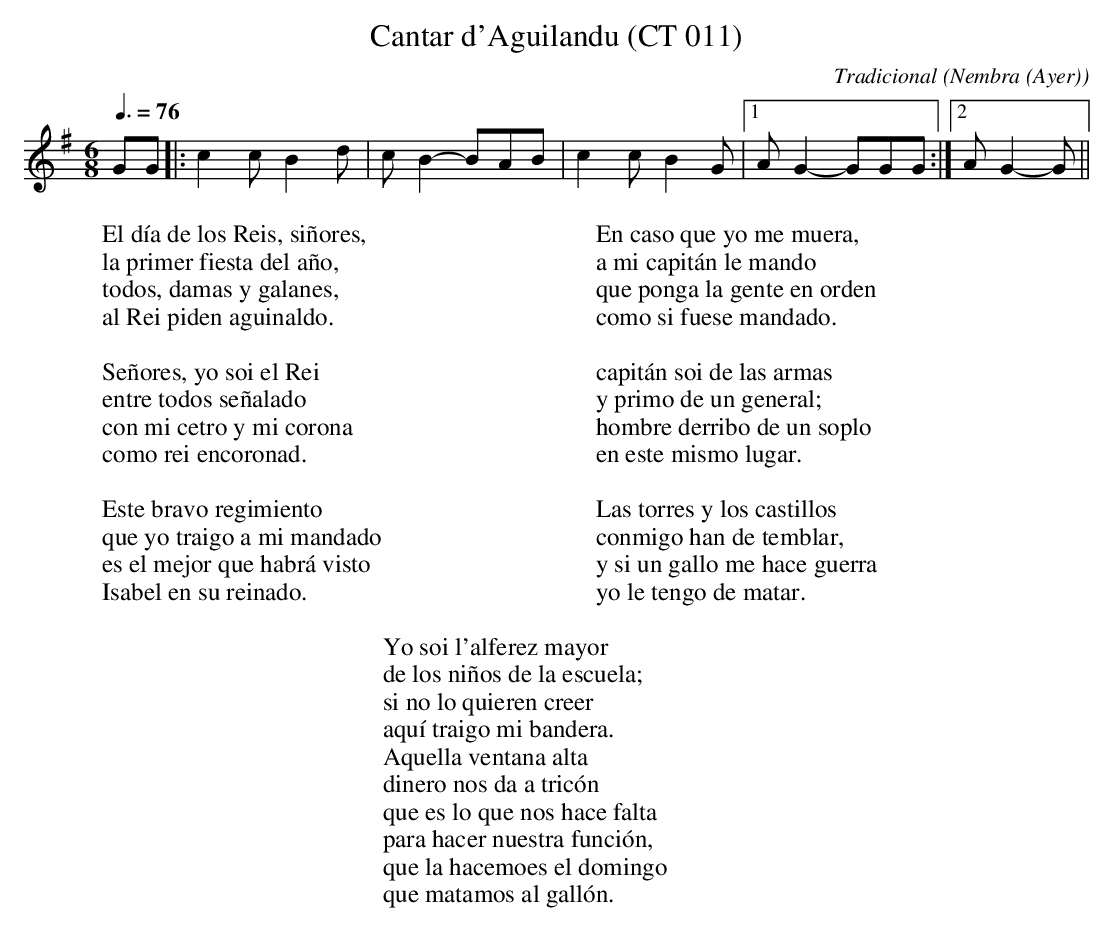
X:1
T:Cantar d'Aguilandu (CT 011)
C:Tradicional
O:Nembra (Ayer)
M:6/8
L:1/8
Q:3/8=76
W:El día de los Reis, siñores,
W:la primer fiesta del año,
W:todos, damas y galanes,
W:al Rei piden aguinaldo.
W:
W:Señores, yo soi el Rei
W:entre todos señalado
W:con mi cetro y mi corona
W:como rei encoronad.
W:
W:Este bravo regimiento
W:que yo traigo a mi mandado
W:es el mejor que habrá visto
W:Isabel en su reinado.
W:
W:En caso que yo me muera,
W:a mi capitán le mando
W:que ponga la gente en orden
W:como si fuese mandado.
W:
W:capitán soi de las armas
W:y primo de un general;
W:hombre derribo de un soplo
W:en este mismo lugar.
W:
W:Las torres y los castillos
W:conmigo han de temblar,
W:y si un gallo me hace guerra
W:yo le tengo de matar.
W:
W:Yo soi l'alferez mayor
W:de los niños de la escuela;
W:si no lo quieren creer
W:aquí traigo mi bandera.
W:Aquella ventana alta
W:dinero nos da a tricón
W:que es lo que nos hace falta
W:para hacer nuestra función,
W:que la hacemoes el domingo
W:que matamos al gallón.
K:G
GG|:c2c B2d|cB2- BAB|c2c B2G|[1 AG2- GGG:|[2AG2- G||
